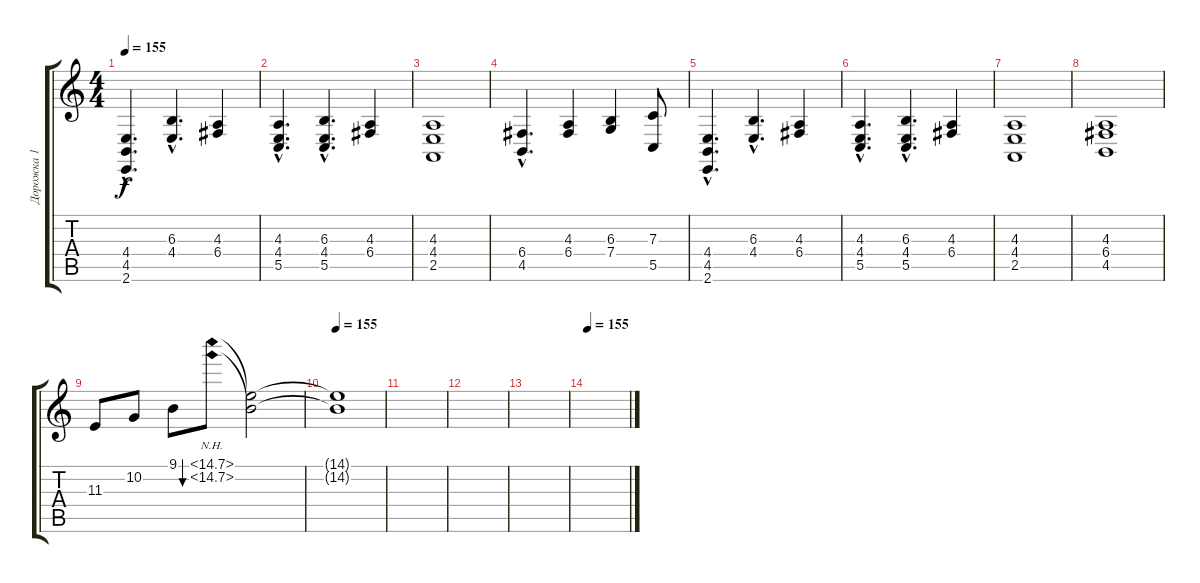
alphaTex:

\track ("Дорожка 1" "Дорожка 1") {instrument acousticgrandpiano}
\staff {score tabs}
\tuning (D4 A3 F3 C3 G2 D2) {hide}
\ts (4 4)
\tempo 155
\tempo 120
\tempo 155
\clef g2
\ks c
(4.4{hac} 4.5{hac} 2.6{hac}).4{d dy f instrument acousticgrandpiano} (6.3{hac} 4.4{hac}).4{d} (4.3 6.4).4 |
(4.3{hac} 4.4{hac} 5.5{hac}).4{d} (6.3{hac} 4.4{hac} 5.5{hac}).4{d} (4.3 6.4).4 |
(4.3 4.4 2.5).1 |
(6.4{hac} 4.5{hac}).4{d} (4.3 6.4).4 (6.3 7.4).4 (7.3 5.5).8 |
(4.4{hac} 4.5{hac} 2.6{hac}).4{d} (6.3{hac} 4.4{hac}).4{d} (4.3 6.4).4 |
(4.3{hac} 4.4{hac} 5.5{hac}).4{d} (6.3{hac} 4.4{hac} 5.5{hac}).4{d} (4.3 6.4).4 |
(4.3 4.4 2.5).1 |
(4.3 6.4 4.5).1 |
11.3.8 10.2.8 9.1.8 (14.1{nh} 14.2{nh}).8{bu 120} (14.1{t} 14.2{t}).2 |
\tempo 155
(14.1{t} 14.2{t}).1 |
|
|
|
\tempo 155
